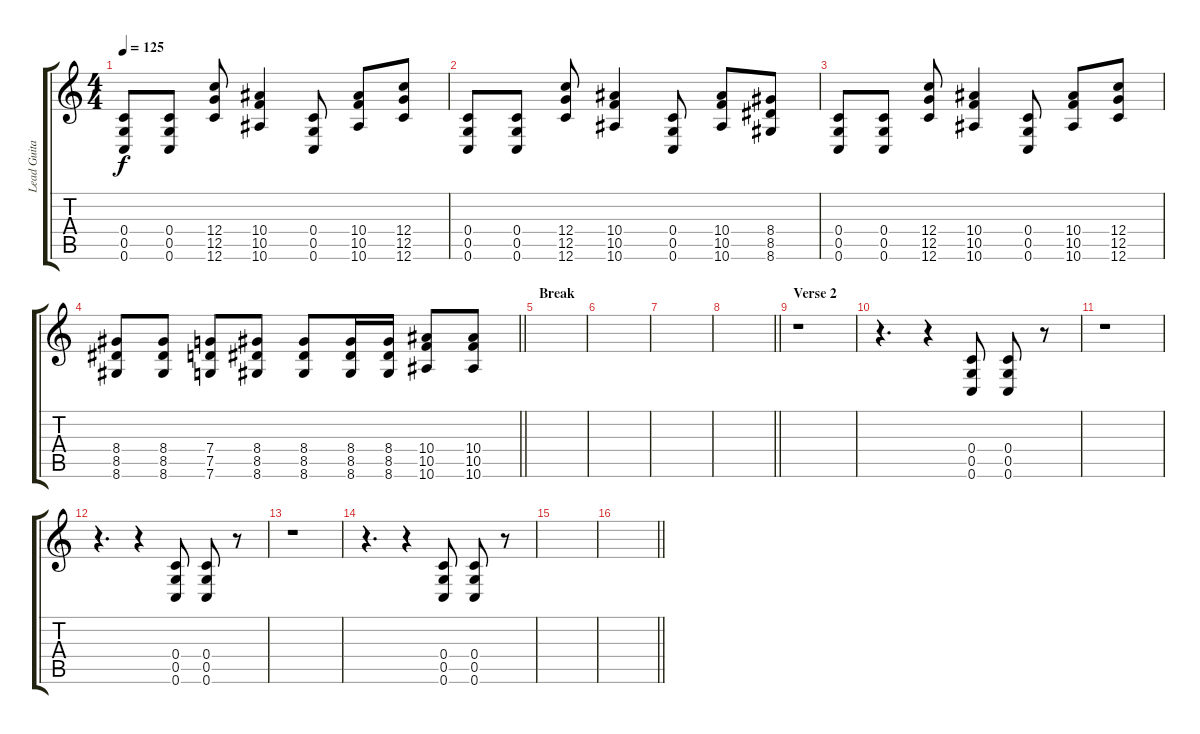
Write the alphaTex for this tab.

\track ("Lead Guitar (Riggs)" "Lead Guita") {instrument distortionguitar}
\staff {score tabs}
\tuning (D4 A3 F3 C3 G2 C2) {hide}
\ts (4 4)
\tempo 125
\clef g2
\ks c
(0.4 0.5 0.6).8{dy f} (0.4 0.5 0.6).8 (12.4 12.5 12.6).8 (10.4 10.5 10.6).4 (0.4 0.5 0.6).8 (10.4 10.5 10.6).8 (12.4 12.5 12.6).8 |
(0.4 0.5 0.6).8 (0.4 0.5 0.6).8 (12.4 12.5 12.6).8 (10.4 10.5 10.6).4 (0.4 0.5 0.6).8 (10.4 10.5 10.6).8 (8.4 8.5 8.6).8 |
(0.4 0.5 0.6).8 (0.4 0.5 0.6).8 (12.4 12.5 12.6).8 (10.4 10.5 10.6).4 (0.4 0.5 0.6).8 (10.4 10.5 10.6).8 (12.4 12.5 12.6).8 |
\barLineRight lightlight
(8.4 8.5 8.6).8 (8.4 8.5 8.6).8 (7.4 7.5 7.6).8 (8.4 8.5 8.6).8 (8.4 8.5 8.6).8 (8.4 8.5 8.6).16 (8.4 8.5 8.6).16 (10.4 10.5 10.6).8 (10.4 10.5 10.6).8 |
\section ("" "Break")
|
|
|
\barLineRight lightlight
|
\section ("" "Verse 2")
r.1 |
r.4{d} r.4 (0.4 0.5 0.6).8 (0.4 0.5 0.6).8 r.8 |
r.1 |
r.4{d} r.4 (0.4 0.5 0.6).8 (0.4 0.5 0.6).8 r.8 |
r.1 |
r.4{d} r.4 (0.4 0.5 0.6).8 (0.4 0.5 0.6).8 r.8 |
|
\barLineRight lightlight
